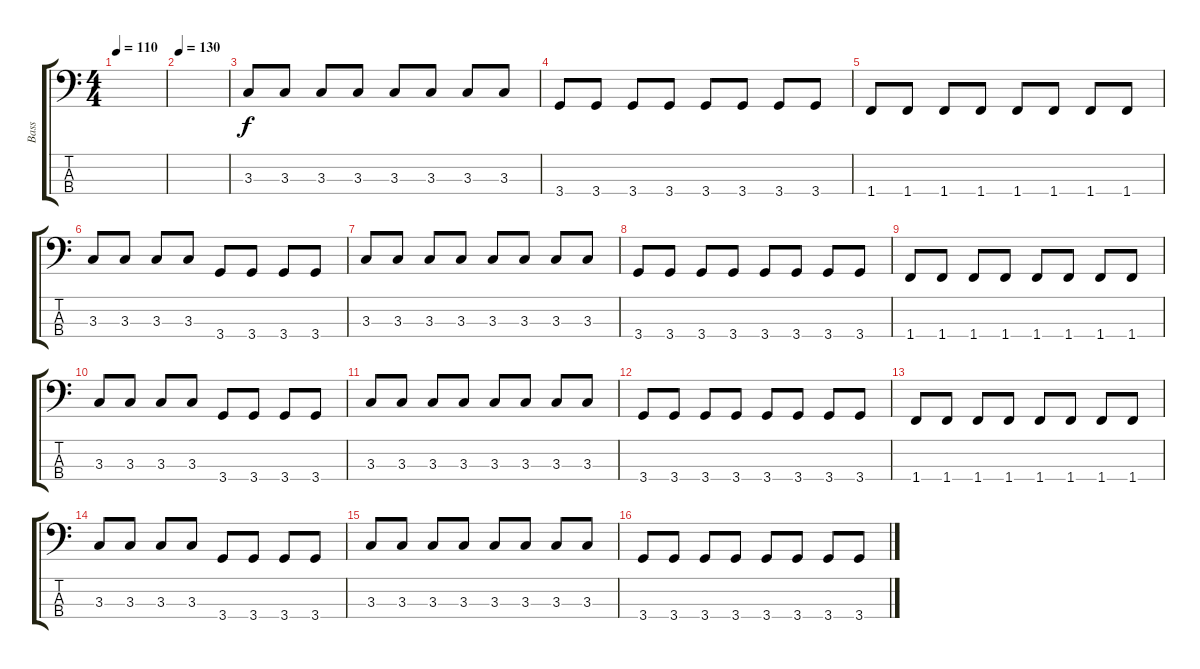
\track ("Bass" "Bass") {instrument electricbassfinger}
\staff {score tabs}
\tuning (G2 D2 A1 E1) {hide}
\ts (4 4)
\tempo 110
\clef f4
\ks c
|
\tempo 130
|
3.3.8 3.3.8 3.3.8 3.3.8 3.3.8 3.3.8 3.3.8 3.3.8 |
3.4.8 3.4.8 3.4.8 3.4.8 3.4.8 3.4.8 3.4.8 3.4.8 |
1.4.8 1.4.8 1.4.8 1.4.8 1.4.8 1.4.8 1.4.8 1.4.8 |
3.3.8 3.3.8 3.3.8 3.3.8 3.4.8 3.4.8 3.4.8 3.4.8 |
3.3.8 3.3.8 3.3.8 3.3.8 3.3.8 3.3.8 3.3.8 3.3.8 |
3.4.8 3.4.8 3.4.8 3.4.8 3.4.8 3.4.8 3.4.8 3.4.8 |
1.4.8 1.4.8 1.4.8 1.4.8 1.4.8 1.4.8 1.4.8 1.4.8 |
3.3.8 3.3.8 3.3.8 3.3.8 3.4.8 3.4.8 3.4.8 3.4.8 |
3.3.8 3.3.8 3.3.8 3.3.8 3.3.8 3.3.8 3.3.8 3.3.8 |
3.4.8 3.4.8 3.4.8 3.4.8 3.4.8 3.4.8 3.4.8 3.4.8 |
1.4.8 1.4.8 1.4.8 1.4.8 1.4.8 1.4.8 1.4.8 1.4.8 |
3.3.8 3.3.8 3.3.8 3.3.8 3.4.8 3.4.8 3.4.8 3.4.8 |
3.3.8 3.3.8 3.3.8 3.3.8 3.3.8 3.3.8 3.3.8 3.3.8 |
3.4.8 3.4.8 3.4.8 3.4.8 3.4.8 3.4.8 3.4.8 3.4.8
